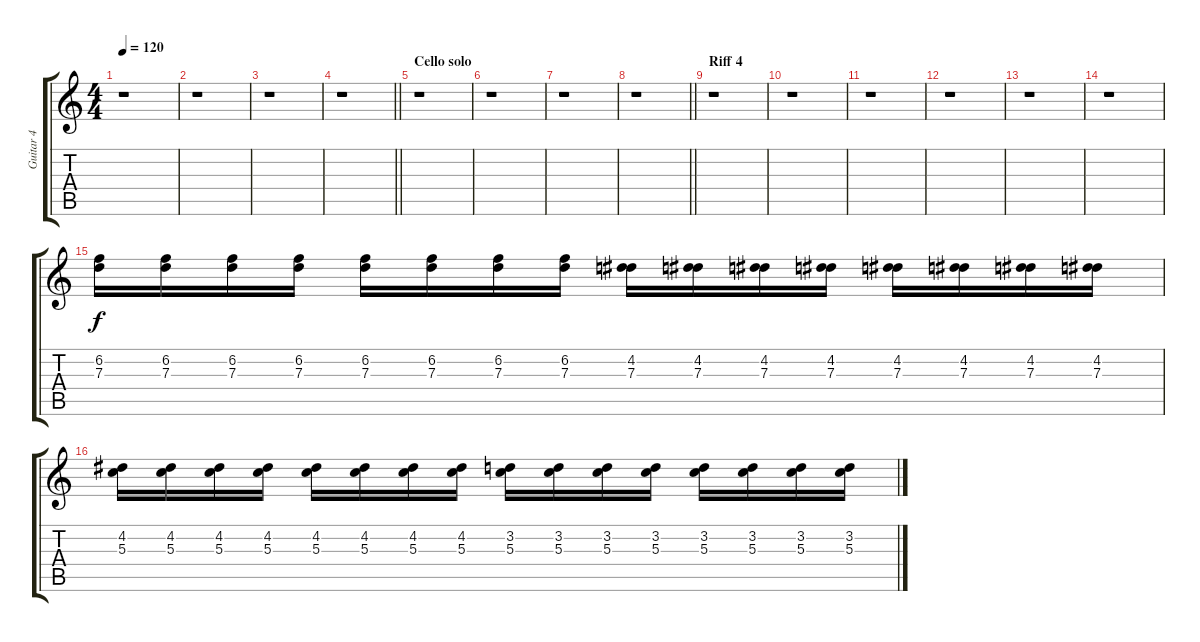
\track ("Guitar 4" "Guitar 4") {instrument acousticguitarsteel}
\staff {score tabs}
\tuning (E4 B3 G3 D3 A2 E2) {hide}
\ts (4 4)
\tempo 120
\clef g2
\ks c
r.1{dy f} |
r.1 |
r.1 |
\barLineRight lightlight
r.1 |
\section ("" "Cello solo")
r.1 |
r.1 |
r.1 |
\barLineRight lightlight
r.1 |
\section ("" "Riff 4")
r.1 |
r.1 |
r.1 |
r.1 |
r.1 |
r.1 |
(6.2 7.3).16 (6.2 7.3).16 (6.2 7.3).16 (6.2 7.3).16 (6.2 7.3).16 (6.2 7.3).16 (6.2 7.3).16 (6.2 7.3).16 (4.2 7.3).16 (4.2 7.3).16 (4.2 7.3).16 (4.2 7.3).16 (4.2 7.3).16 (4.2 7.3).16 (4.2 7.3).16 (4.2 7.3).16 |
(4.2 5.3).16 (4.2 5.3).16 (4.2 5.3).16 (4.2 5.3).16 (4.2 5.3).16 (4.2 5.3).16 (4.2 5.3).16 (4.2 5.3).16 (3.2 5.3).16 (3.2 5.3).16 (3.2 5.3).16 (3.2 5.3).16 (3.2 5.3).16 (3.2 5.3).16 (3.2 5.3).16 (3.2 5.3).16
